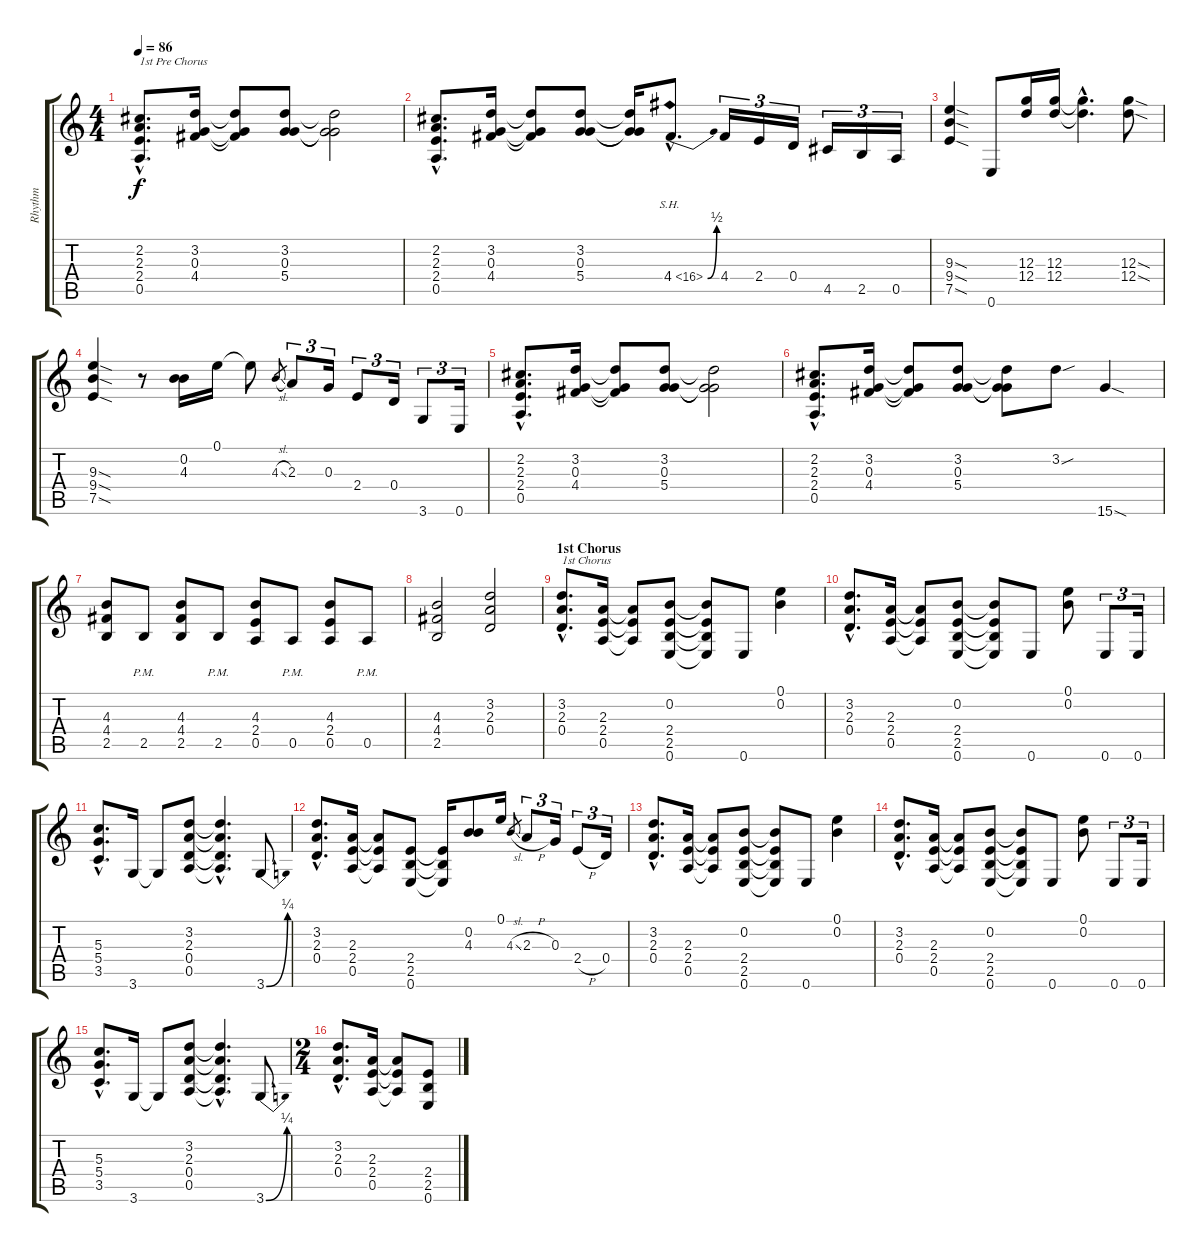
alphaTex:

\track ("Rhythm" "Rhythm") {instrument overdrivenguitar}
\staff {score tabs}
\tuning (E4 B3 G3 D3 A2 E2) {hide}
\ts (4 4)
\tempo 86
\clef g2
\ks c
(2.2{hac} 2.3{hac} 2.4{hac} 0.5{hac}).8{d txt "1st Pre Chorus" dy f} (3.2 0.3 4.4).16 (3.2{t} 0.3{t} 4.4{t}).8 (3.2 0.3 5.4).8 (3.2{t} 0.3{t} 5.4{t}).2 |
(2.2{hac} 2.3{hac} 2.4{hac} 0.5{hac}).8{d} (3.2 0.3 4.4).16 (3.2{t} 0.3{t} 4.4{t}).8 (3.2 0.3 5.4).8 (3.2{t} 0.3{t} 5.4{t}).16 4.4{be (bend 0 0 60 2) sh 12 hac}.8{d} 4.4.16{tu (3 2)} 2.4.16{tu (3 2)} 0.4.16{tu (3 2)} 4.5.16{tu (3 2)} 2.5.16{tu (3 2)} 0.5.16{tu (3 2)} |
(9.3{sod} 9.4{sod} 7.5{sod}).4 0.6.8 (12.3 12.4).16 (12.3 12.4).16 (12.3{hac t} 12.4{hac t}).4{d} (12.3{sod} 12.4{sod}).8 |
(9.3{sod} 9.4{sod} 7.5{sod}).4 r.8 (0.2 4.3).16 0.1.16 0.1{t}.8 4.3{sl}.8{gr} 2.3.8{tu (3 2)} 0.3.16{tu (3 2)} 2.4.8{tu (3 2)} 0.4.16{tu (3 2)} 3.6.8{tu (3 2)} 0.6.16{tu (3 2)} |
(2.2{hac} 2.3{hac} 2.4{hac} 0.5{hac}).8{d} (3.2 0.3 4.4).16 (3.2{t} 0.3{t} 4.4{t}).8 (3.2 0.3 5.4).8 (3.2{t} 0.3{t} 5.4{t}).2 |
(2.2{hac} 2.3{hac} 2.4{hac} 0.5{hac}).8{d} (3.2 0.3 4.4).16 (3.2{t} 0.3{t} 4.4{t}).8 (3.2 0.3 5.4).8 (3.2{t} 0.3{t} 5.4{t}).8 3.2{sou}.8 15.6{sod}.4 |
(4.3 4.4 2.5).8 2.5{pm}.8 (4.3 4.4 2.5).8 2.5{pm}.8 (4.3 2.4 0.5).8 0.5{pm}.8 (4.3 2.4 0.5).8 0.5{pm}.8 |
(4.3 4.4 2.5).2 (3.2 2.3 0.4).2 |
\section ("" "1st Chorus")
(3.2{hac} 2.3{hac} 0.4{hac}).8{d txt "1st Chorus"} (2.3 2.4 0.5).16 (2.3{t} 2.4{t} 0.5{t}).8 (0.2 2.4 2.5 0.6).8 (0.2{t} 2.4{t} 2.5{t} 0.6{t}).8 0.6.8 (0.1 0.2).4 |
(3.2{hac} 2.3{hac} 0.4{hac}).8{d} (2.3 2.4 0.5).16 (2.3{t} 2.4{t} 0.5{t}).8 (0.2 2.4 2.5 0.6).8 (0.2{t} 2.4{t} 2.5{t} 0.6{t}).8 0.6.8 (0.1 0.2).8 0.6.8{tu (3 2)} 0.6.16{tu (3 2)} |
(5.3{hac} 5.4{hac} 3.5{hac}).8{d} 3.6.16 3.6{t}.8 (3.2 2.3 0.4 0.5).8 (3.2{hac t} 2.3{hac t} 0.4{hac t} 0.5{hac t}).4{d} 3.6{be (bend 0 0 60 1)}.8 |
(3.2{hac} 2.3{hac} 0.4{hac}).8{d} (2.3 2.4 0.5).16 (2.3{t} 2.4{t} 0.5{t}).8 (2.4 2.5 0.6).8 (2.4{t} 2.5{t} 0.6{t}).16 (0.2 4.3).8 0.1.16 4.3{sl}.8{gr} 2.3{h}.8{tu (3 2)} 0.3.16{tu (3 2)} 2.4{h}.8{tu (3 2)} 0.4.16{tu (3 2)} |
(3.2{hac} 2.3{hac} 0.4{hac}).8{d} (2.3 2.4 0.5).16 (2.3{t} 2.4{t} 0.5{t}).8 (0.2 2.4 2.5 0.6).8 (0.2{t} 2.4{t} 2.5{t} 0.6{t}).8 0.6.8 (0.1 0.2).4 |
(3.2{hac} 2.3{hac} 0.4{hac}).8{d} (2.3 2.4 0.5).16 (2.3{t} 2.4{t} 0.5{t}).8 (0.2 2.4 2.5 0.6).8 (0.2{t} 2.4{t} 2.5{t} 0.6{t}).8 0.6.8 (0.1 0.2).8 0.6.8{tu (3 2)} 0.6.16{tu (3 2)} |
(5.3{hac} 5.4{hac} 3.5{hac}).8{d} 3.6.16 3.6{t}.8 (3.2 2.3 0.4 0.5).8 (3.2{hac t} 2.3{hac t} 0.4{hac t} 0.5{hac t}).4{d} 3.6{be (bend 0 0 60 1)}.8 |
\ts (2 4)
(3.2{hac} 2.3{hac} 0.4{hac}).8{d} (2.3 2.4 0.5).16 (2.3{t} 2.4{t} 0.5{t}).8 (2.4 2.5 0.6).8
